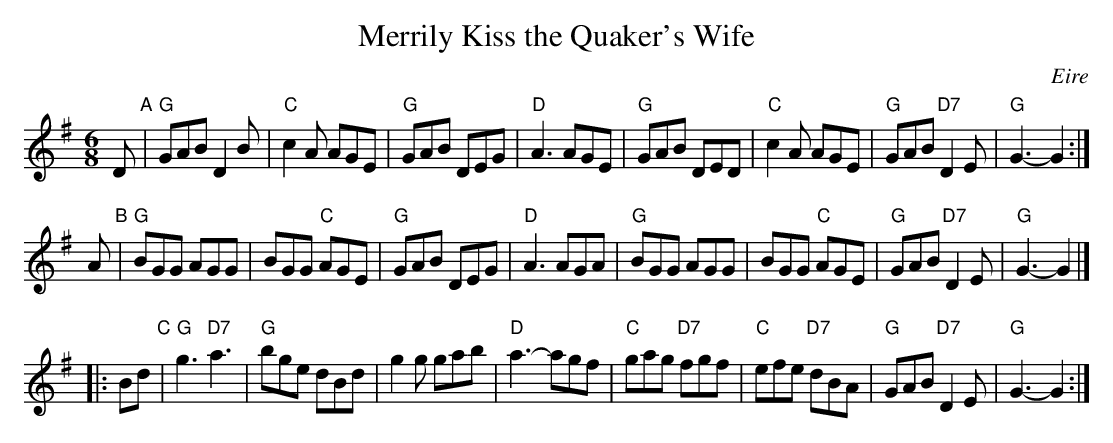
X:1
T: Merrily Kiss the Quaker's Wife
O: Eire
M: 6/8
L: 1/8
K: G
D "A"\
| "G"GAB D2B | "C"c2A AGE | "G"GAB DEG | "D"A3 AGE \
| "G"GAB DED | "C"c2A AGE | "G"GAB "D7"D2E | "G"G3- G2 :|
A "B"\
| "G"BGG AGG | BGG "C"AGE | "G"GAB DEG | "D"A3 AGA \
| "G"BGG AGG | BGG "C"AGE | "G"GAB "D7"D2E | "G"G3- G2 |]
|:Bd "C"\
| "G"g3 "D7"a3 | "G"bge dBd | g2g gab | "D"a3- agf \
| "C"gag "D7"fgf | "C"efe "D7"dBA | "G"GAB "D7"D2E | "G"G3- G2 :|
